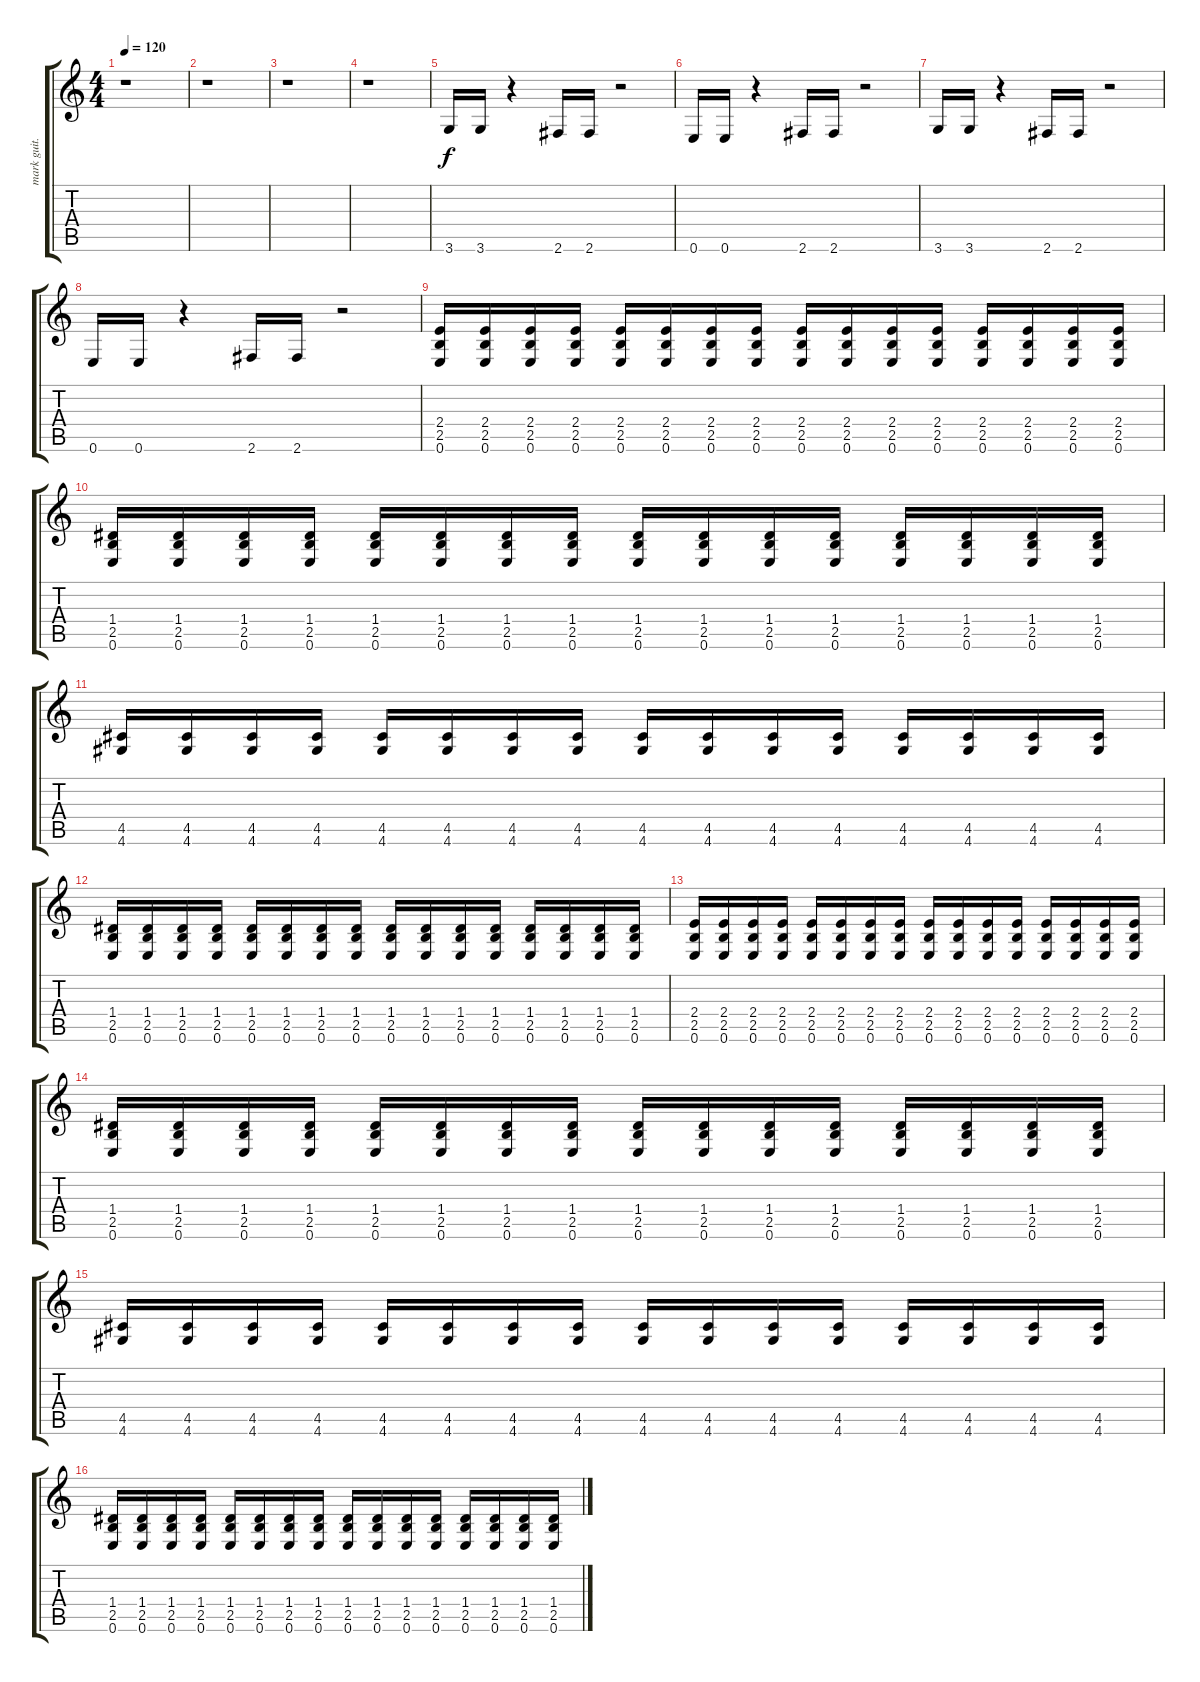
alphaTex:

\track ("mark guit." "mark guit.") {instrument distortionguitar}
\staff {score tabs}
\tuning (E4 B3 G3 D3 A2 E2) {hide}
\ts (4 4)
\tempo 120
\clef g2
\ks c
r.1{dy f} |
r.1 |
r.1 |
r.1 |
3.6.16 3.6.16 r.4 2.6.16 2.6.16 r.2 |
0.6.16 0.6.16 r.4 2.6.16 2.6.16 r.2 |
3.6.16 3.6.16 r.4 2.6.16 2.6.16 r.2 |
0.6.16 0.6.16 r.4 2.6.16 2.6.16 r.2 |
(2.4 2.5 0.6).16 (2.4 2.5 0.6).16 (2.4 2.5 0.6).16 (2.4 2.5 0.6).16 (2.4 2.5 0.6).16 (2.4 2.5 0.6).16 (2.4 2.5 0.6).16 (2.4 2.5 0.6).16 (2.4 2.5 0.6).16 (2.4 2.5 0.6).16 (2.4 2.5 0.6).16 (2.4 2.5 0.6).16 (2.4 2.5 0.6).16 (2.4 2.5 0.6).16 (2.4 2.5 0.6).16 (2.4 2.5 0.6).16 |
(1.4 2.5 0.6).16 (1.4 2.5 0.6).16 (1.4 2.5 0.6).16 (1.4 2.5 0.6).16 (1.4 2.5 0.6).16 (1.4 2.5 0.6).16 (1.4 2.5 0.6).16 (1.4 2.5 0.6).16 (1.4 2.5 0.6).16 (1.4 2.5 0.6).16 (1.4 2.5 0.6).16 (1.4 2.5 0.6).16 (1.4 2.5 0.6).16 (1.4 2.5 0.6).16 (1.4 2.5 0.6).16 (1.4 2.5 0.6).16 |
(4.5 4.6).16 (4.5 4.6).16 (4.5 4.6).16 (4.5 4.6).16 (4.5 4.6).16 (4.5 4.6).16 (4.5 4.6).16 (4.5 4.6).16 (4.5 4.6).16 (4.5 4.6).16 (4.5 4.6).16 (4.5 4.6).16 (4.5 4.6).16 (4.5 4.6).16 (4.5 4.6).16 (4.5 4.6).16 |
(1.4 2.5 0.6).16 (1.4 2.5 0.6).16 (1.4 2.5 0.6).16 (1.4 2.5 0.6).16 (1.4 2.5 0.6).16 (1.4 2.5 0.6).16 (1.4 2.5 0.6).16 (1.4 2.5 0.6).16 (1.4 2.5 0.6).16 (1.4 2.5 0.6).16 (1.4 2.5 0.6).16 (1.4 2.5 0.6).16 (1.4 2.5 0.6).16 (1.4 2.5 0.6).16 (1.4 2.5 0.6).16 (1.4 2.5 0.6).16 |
(2.4 2.5 0.6).16 (2.4 2.5 0.6).16 (2.4 2.5 0.6).16 (2.4 2.5 0.6).16 (2.4 2.5 0.6).16 (2.4 2.5 0.6).16 (2.4 2.5 0.6).16 (2.4 2.5 0.6).16 (2.4 2.5 0.6).16 (2.4 2.5 0.6).16 (2.4 2.5 0.6).16 (2.4 2.5 0.6).16 (2.4 2.5 0.6).16 (2.4 2.5 0.6).16 (2.4 2.5 0.6).16 (2.4 2.5 0.6).16 |
(1.4 2.5 0.6).16 (1.4 2.5 0.6).16 (1.4 2.5 0.6).16 (1.4 2.5 0.6).16 (1.4 2.5 0.6).16 (1.4 2.5 0.6).16 (1.4 2.5 0.6).16 (1.4 2.5 0.6).16 (1.4 2.5 0.6).16 (1.4 2.5 0.6).16 (1.4 2.5 0.6).16 (1.4 2.5 0.6).16 (1.4 2.5 0.6).16 (1.4 2.5 0.6).16 (1.4 2.5 0.6).16 (1.4 2.5 0.6).16 |
(4.5 4.6).16 (4.5 4.6).16 (4.5 4.6).16 (4.5 4.6).16 (4.5 4.6).16 (4.5 4.6).16 (4.5 4.6).16 (4.5 4.6).16 (4.5 4.6).16 (4.5 4.6).16 (4.5 4.6).16 (4.5 4.6).16 (4.5 4.6).16 (4.5 4.6).16 (4.5 4.6).16 (4.5 4.6).16 |
(1.4 2.5 0.6).16 (1.4 2.5 0.6).16 (1.4 2.5 0.6).16 (1.4 2.5 0.6).16 (1.4 2.5 0.6).16 (1.4 2.5 0.6).16 (1.4 2.5 0.6).16 (1.4 2.5 0.6).16 (1.4 2.5 0.6).16 (1.4 2.5 0.6).16 (1.4 2.5 0.6).16 (1.4 2.5 0.6).16 (1.4 2.5 0.6).16 (1.4 2.5 0.6).16 (1.4 2.5 0.6).16 (1.4 2.5 0.6).16
